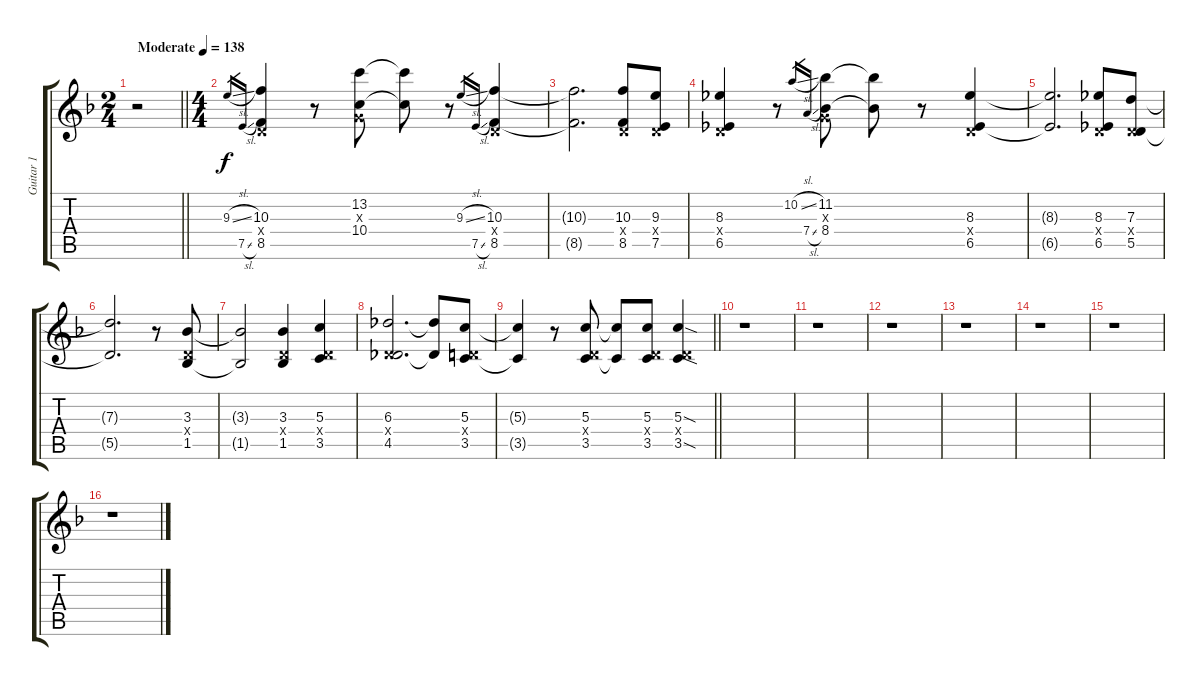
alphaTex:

\track ("Guitar 1" "Guitar 1") {instrument overdrivenguitar}
\staff {score tabs}
\tuning (E4 B3 G3 D3 A2 E2) {hide}
\ts (2 4)
\tempo (138 "Moderate")
\clef g2
\barLineRight lightlight
\ks f
r.2{dy f instrument overdrivenguitar} |
\ts (4 4)
9.3{sl}.16{gr} 7.5{sl}.16{gr} (10.3 0.4{x} 8.5).4 r.8 (13.2 0.3{x} 10.4).8 (13.2{t} 10.4{t}).8 r.8 9.3{sl}.16{gr} 7.5{sl}.16{gr} (10.3 0.4{x} 8.5).4 |
(10.3{t} 8.5{t}).2{d} (10.3 0.4{x} 8.5).8 (9.3 0.4{x} 7.5).8 |
(8.3 0.4{x} 6.5).4 r.8 10.2{sl}.16{gr} 7.4{sl}.16{gr} (11.2 0.3{x} 8.4).8 (11.2{t} 8.4{t}).8 r.8 (8.3 0.4{x} 6.5).4 |
(8.3{t} 6.5{t}).2{d} (8.3 0.4{x} 6.5).8 (7.3 0.4{x} 5.5).8 |
(7.3{t} 5.5{t}).2{d} r.8 (3.3 0.4{x} 1.5).8 |
(3.3{t} 1.5{t}).2 (3.3 0.4{x} 1.5).4 (5.3 0.4{x} 3.5).4 |
(6.3 0.4{x} 4.5).2{d} (6.3{t} 4.5{t}).8 (5.3 0.4{x} 3.5).8 |
\barLineRight lightlight
(5.3{t} 3.5{t}).4 r.8 (5.3 0.4{x} 3.5).8 (5.3{t} 3.5{t}).8 (5.3 0.4{x} 3.5).8 (5.3{sod} 0.4{x} 3.5{sod}).4 |
r.1 |
r.1 |
r.1 |
r.1 |
r.1 |
r.1 |
r.1
